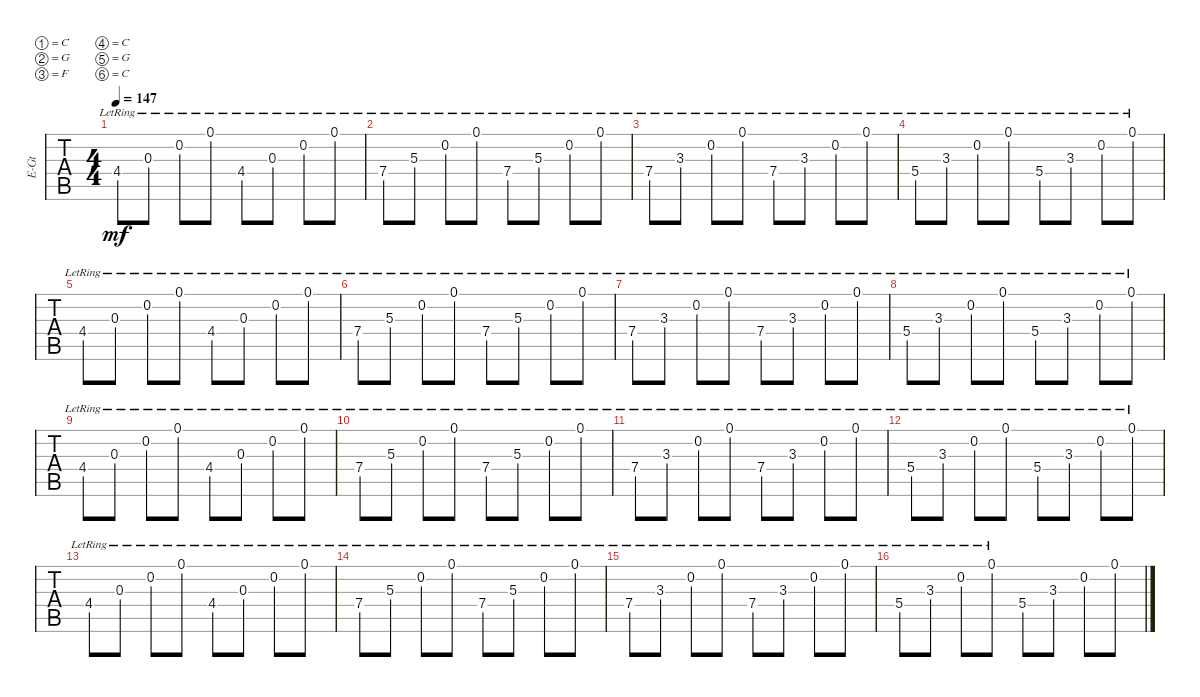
\defaultSystemsLayout 4
\bracketExtendMode groupsimilarinstruments
\track ("Electric Guitar" "E-Gt") {instrument electricguitarclean}
\staff {tabs}
\tuning (C4 G3 F3 C3 G2 C2)
\ts (4 4)
\tempo 147
\clef g2
\ks c
4.4{lr}.8{dy mf instrument electricguitarclean beam Up} 0.3{lr}.8{beam Up} 0.2{lr}.8{beam Up} 0.1{lr}.8{beam Up} 4.4{lr}.8{beam Up} 0.3{lr}.8{beam Up} 0.2{lr}.8{beam Up} 0.1{lr}.8{beam Up} |
7.4{lr}.8{beam Up} 5.3{lr acc #}.8{beam Up} 0.2{lr}.8{beam Up} 0.1{lr}.8{beam Up} 7.4{lr}.8{beam Up} 5.3{lr acc #}.8{beam Up} 0.2{lr}.8{beam Up} 0.1{lr}.8{beam Up} |
7.4{lr}.8{beam Up} 3.3{lr acc #}.8{beam Up} 0.2{lr}.8{beam Up} 0.1{lr}.8{beam Up} 7.4{lr}.8{beam Up} 3.3{lr acc #}.8{beam Up} 0.2{lr}.8{beam Up} 0.1{lr}.8{beam Up} |
5.4{lr}.8{beam Up} 3.3{lr acc #}.8{beam Up} 0.2{lr}.8{beam Up} 0.1{lr}.8{beam Up} 5.4{lr}.8{beam Up} 3.3{lr acc #}.8{beam Up} 0.2{lr}.8{beam Up} 0.1{lr}.8{beam Up} |
4.4{lr}.8{beam Up} 0.3{lr}.8{beam Up} 0.2{lr}.8{beam Up} 0.1{lr}.8{beam Up} 4.4{lr}.8{beam Up} 0.3{lr}.8{beam Up} 0.2{lr}.8{beam Up} 0.1{lr}.8{beam Up} |
7.4{lr}.8{beam Up} 5.3{lr acc #}.8{beam Up} 0.2{lr}.8{beam Up} 0.1{lr}.8{beam Up} 7.4{lr}.8{beam Up} 5.3{lr acc #}.8{beam Up} 0.2{lr}.8{beam Up} 0.1{lr}.8{beam Up} |
7.4{lr}.8{beam Up} 3.3{lr acc #}.8{beam Up} 0.2{lr}.8{beam Up} 0.1{lr}.8{beam Up} 7.4{lr}.8{beam Up} 3.3{lr acc #}.8{beam Up} 0.2{lr}.8{beam Up} 0.1{lr}.8{beam Up} |
5.4{lr}.8{beam Up} 3.3{lr acc #}.8{beam Up} 0.2{lr}.8{beam Up} 0.1{lr}.8{beam Up} 5.4{lr}.8{beam Up} 3.3{lr acc #}.8{beam Up} 0.2{lr}.8{beam Up} 0.1{lr}.8{beam Up} |
4.4{lr}.8{beam Up} 0.3{lr}.8{beam Up} 0.2{lr}.8{beam Up} 0.1{lr}.8{beam Up} 4.4{lr}.8{beam Up} 0.3{lr}.8{beam Up} 0.2{lr}.8{beam Up} 0.1{lr}.8{beam Up} |
7.4{lr}.8{beam Up} 5.3{lr acc #}.8{beam Up} 0.2{lr}.8{beam Up} 0.1{lr}.8{beam Up} 7.4{lr}.8{beam Up} 5.3{lr acc #}.8{beam Up} 0.2{lr}.8{beam Up} 0.1{lr}.8{beam Up} |
7.4{lr}.8{beam Up} 3.3{lr acc #}.8{beam Up} 0.2{lr}.8{beam Up} 0.1{lr}.8{beam Up} 7.4{lr}.8{beam Up} 3.3{lr acc #}.8{beam Up} 0.2{lr}.8{beam Up} 0.1{lr}.8{beam Up} |
5.4{lr}.8{beam Up} 3.3{lr acc #}.8{beam Up} 0.2{lr}.8{beam Up} 0.1{lr}.8{beam Up} 5.4{lr}.8{beam Up} 3.3{lr acc #}.8{beam Up} 0.2{lr}.8{beam Up} 0.1{lr}.8{beam Up} |
4.4{lr}.8{beam Up} 0.3{lr}.8{beam Up} 0.2{lr}.8{beam Up} 0.1{lr}.8{beam Up} 4.4{lr}.8{beam Up} 0.3{lr}.8{beam Up} 0.2{lr}.8{beam Up} 0.1{lr}.8{beam Up} |
7.4{lr}.8{beam Up} 5.3{lr acc #}.8{beam Up} 0.2{lr}.8{beam Up} 0.1{lr}.8{beam Up} 7.4{lr}.8{beam Up} 5.3{lr acc #}.8{beam Up} 0.2{lr}.8{beam Up} 0.1{lr}.8{beam Up} |
7.4{lr}.8{beam Up} 3.3{lr acc #}.8{beam Up} 0.2{lr}.8{beam Up} 0.1{lr}.8{beam Up} 7.4{lr}.8{beam Up} 3.3{lr acc #}.8{beam Up} 0.2{lr}.8{beam Up} 0.1{lr}.8{beam Up} |
5.4{lr}.8{beam Up} 3.3{lr acc #}.8{beam Up} 0.2{lr}.8{beam Up} 0.1{lr}.8{beam Up} 5.4.8{beam Up} 3.3{acc #}.8{beam Up} 0.2.8{beam Up} 0.1.8{beam Up}
